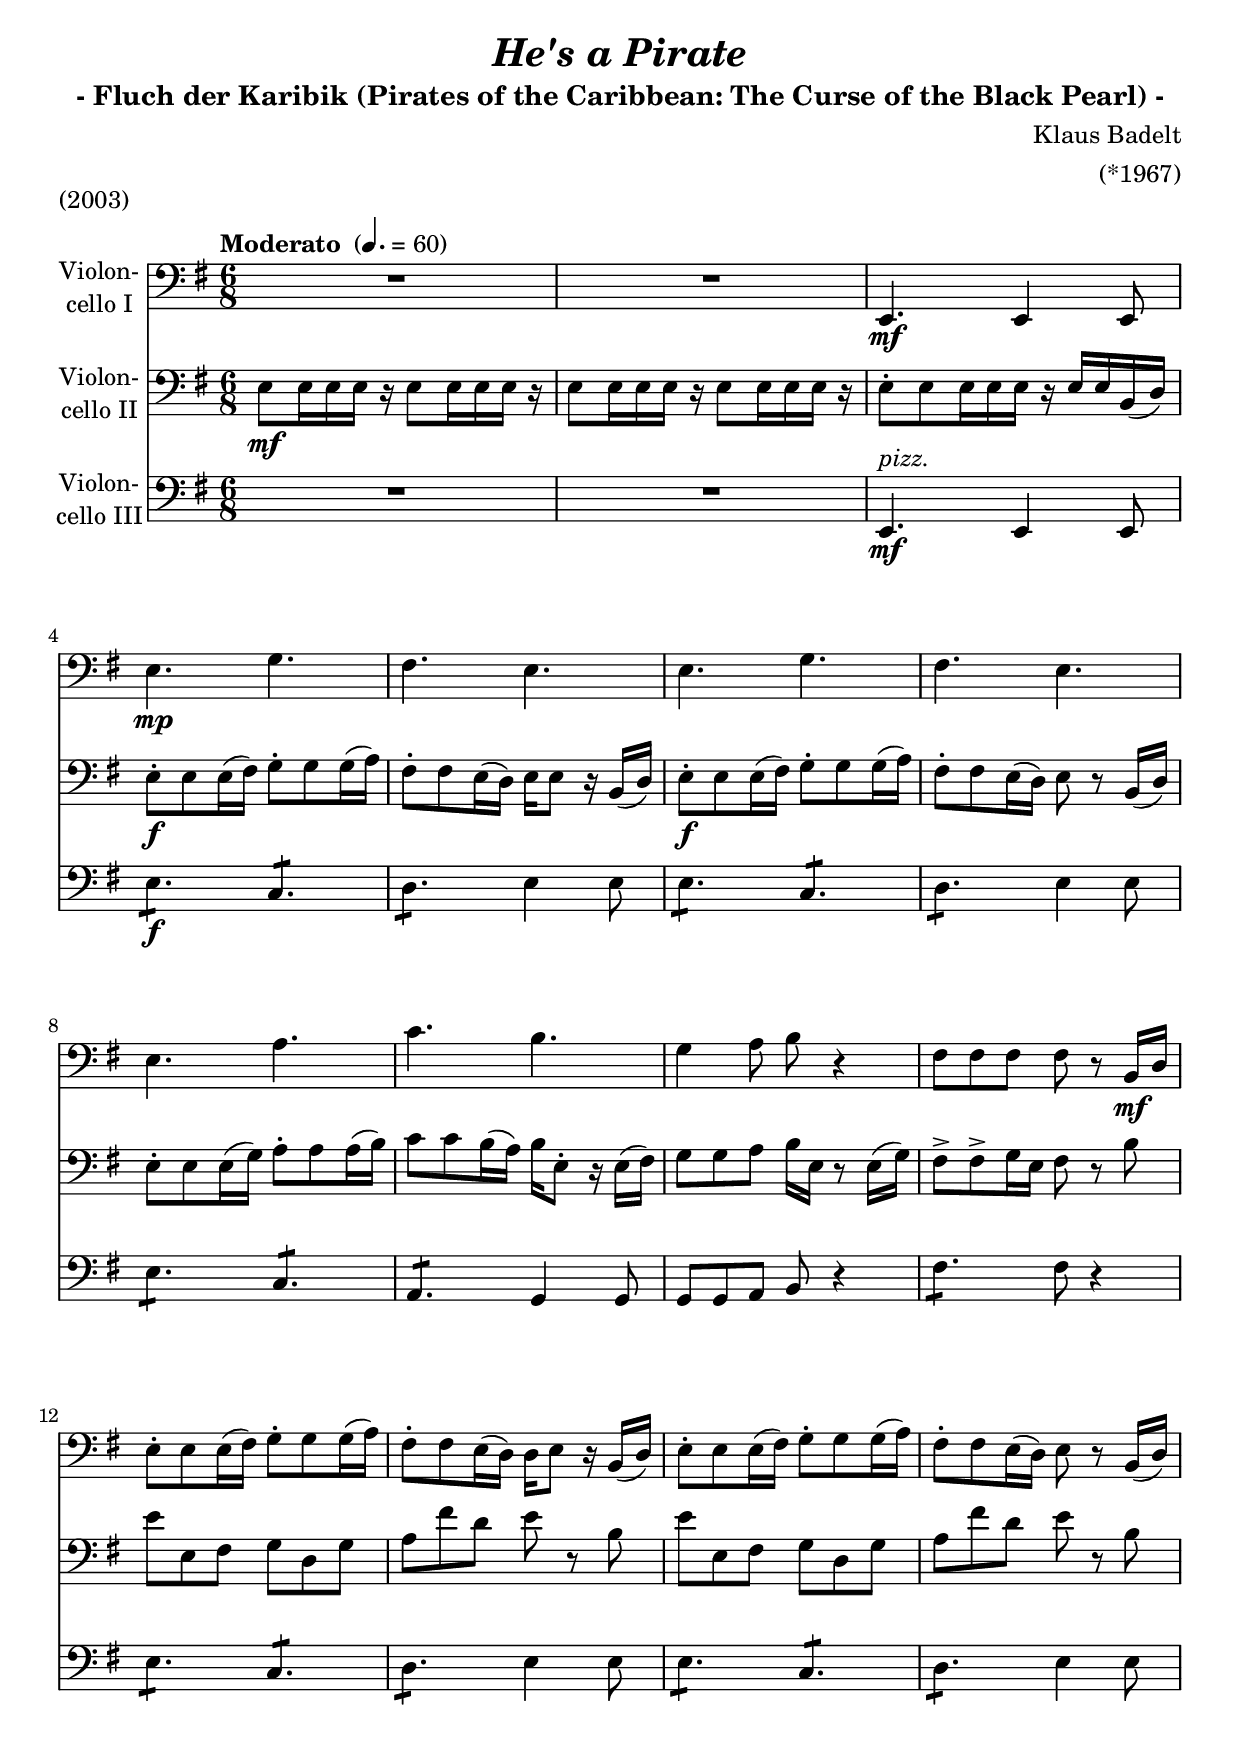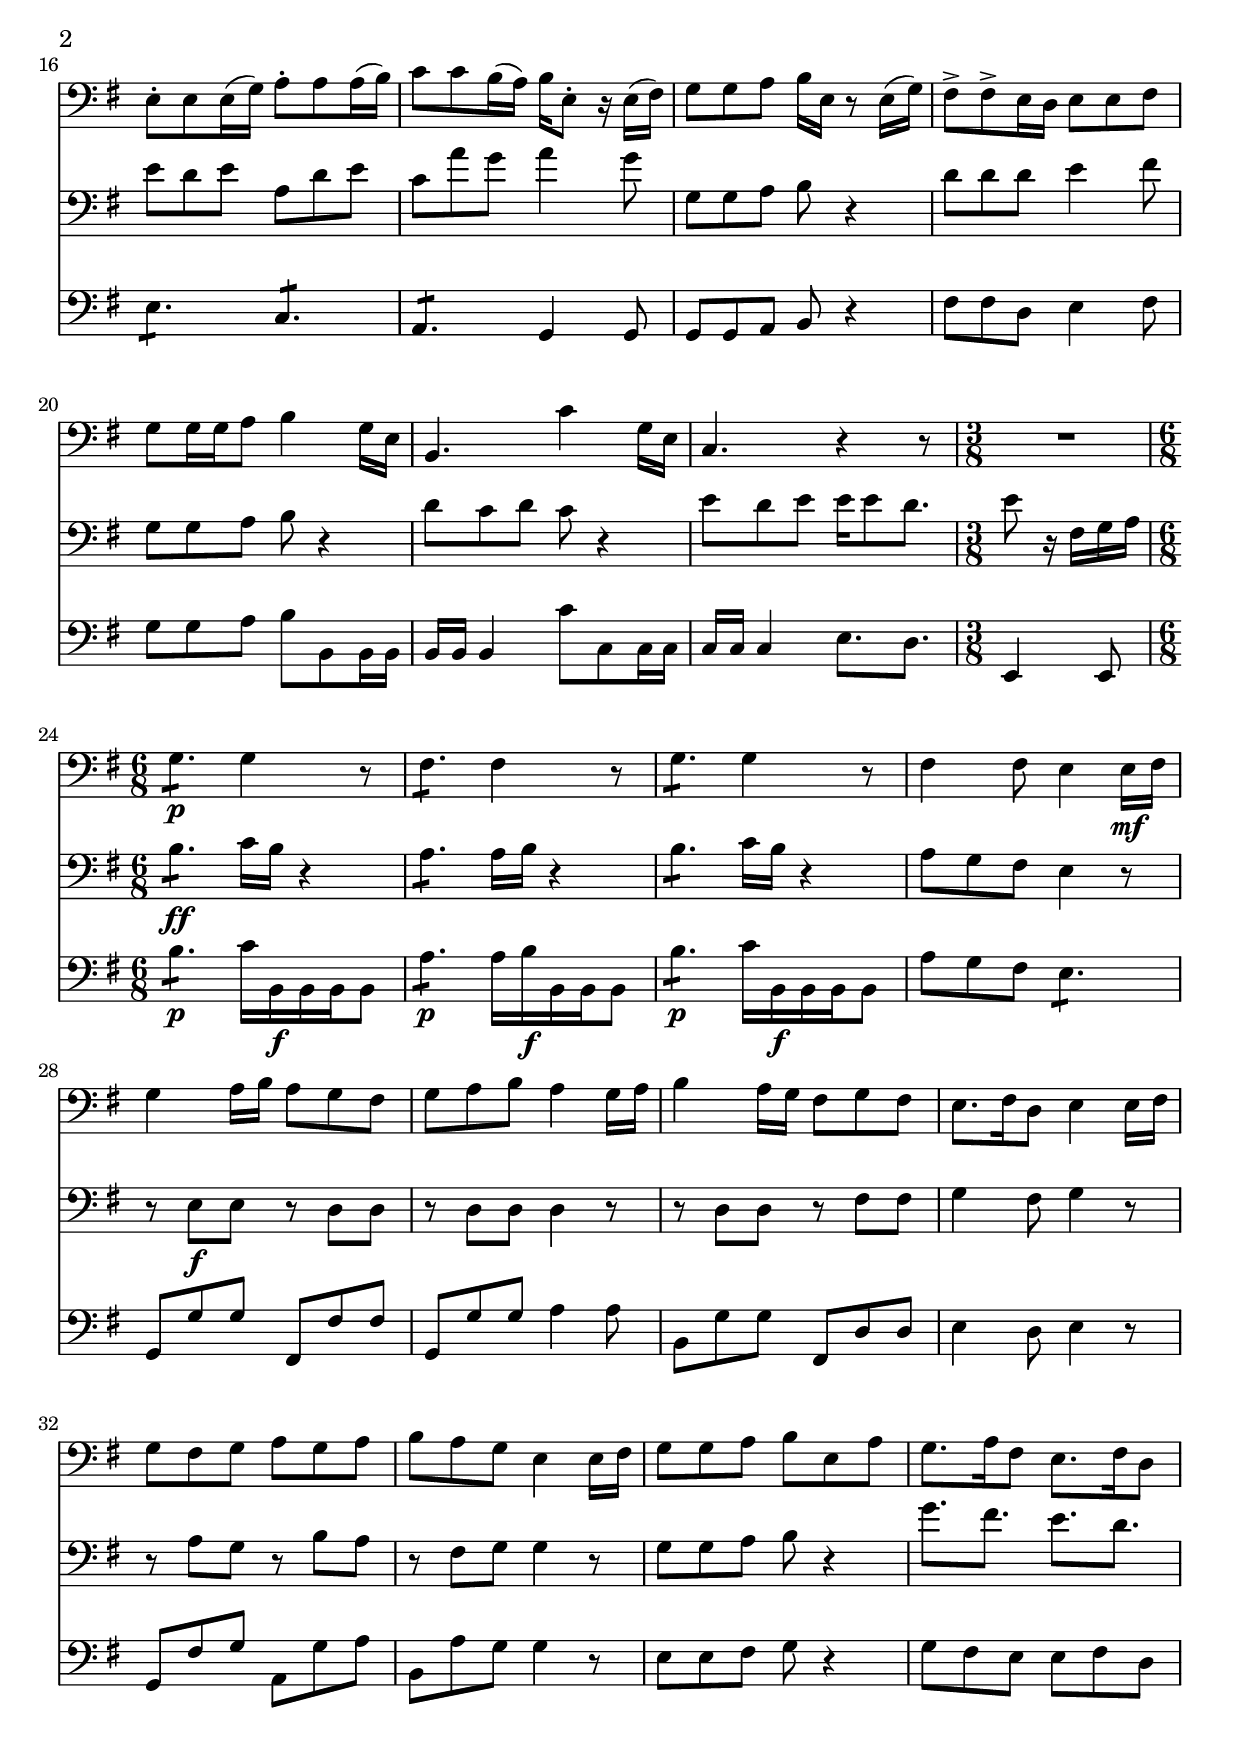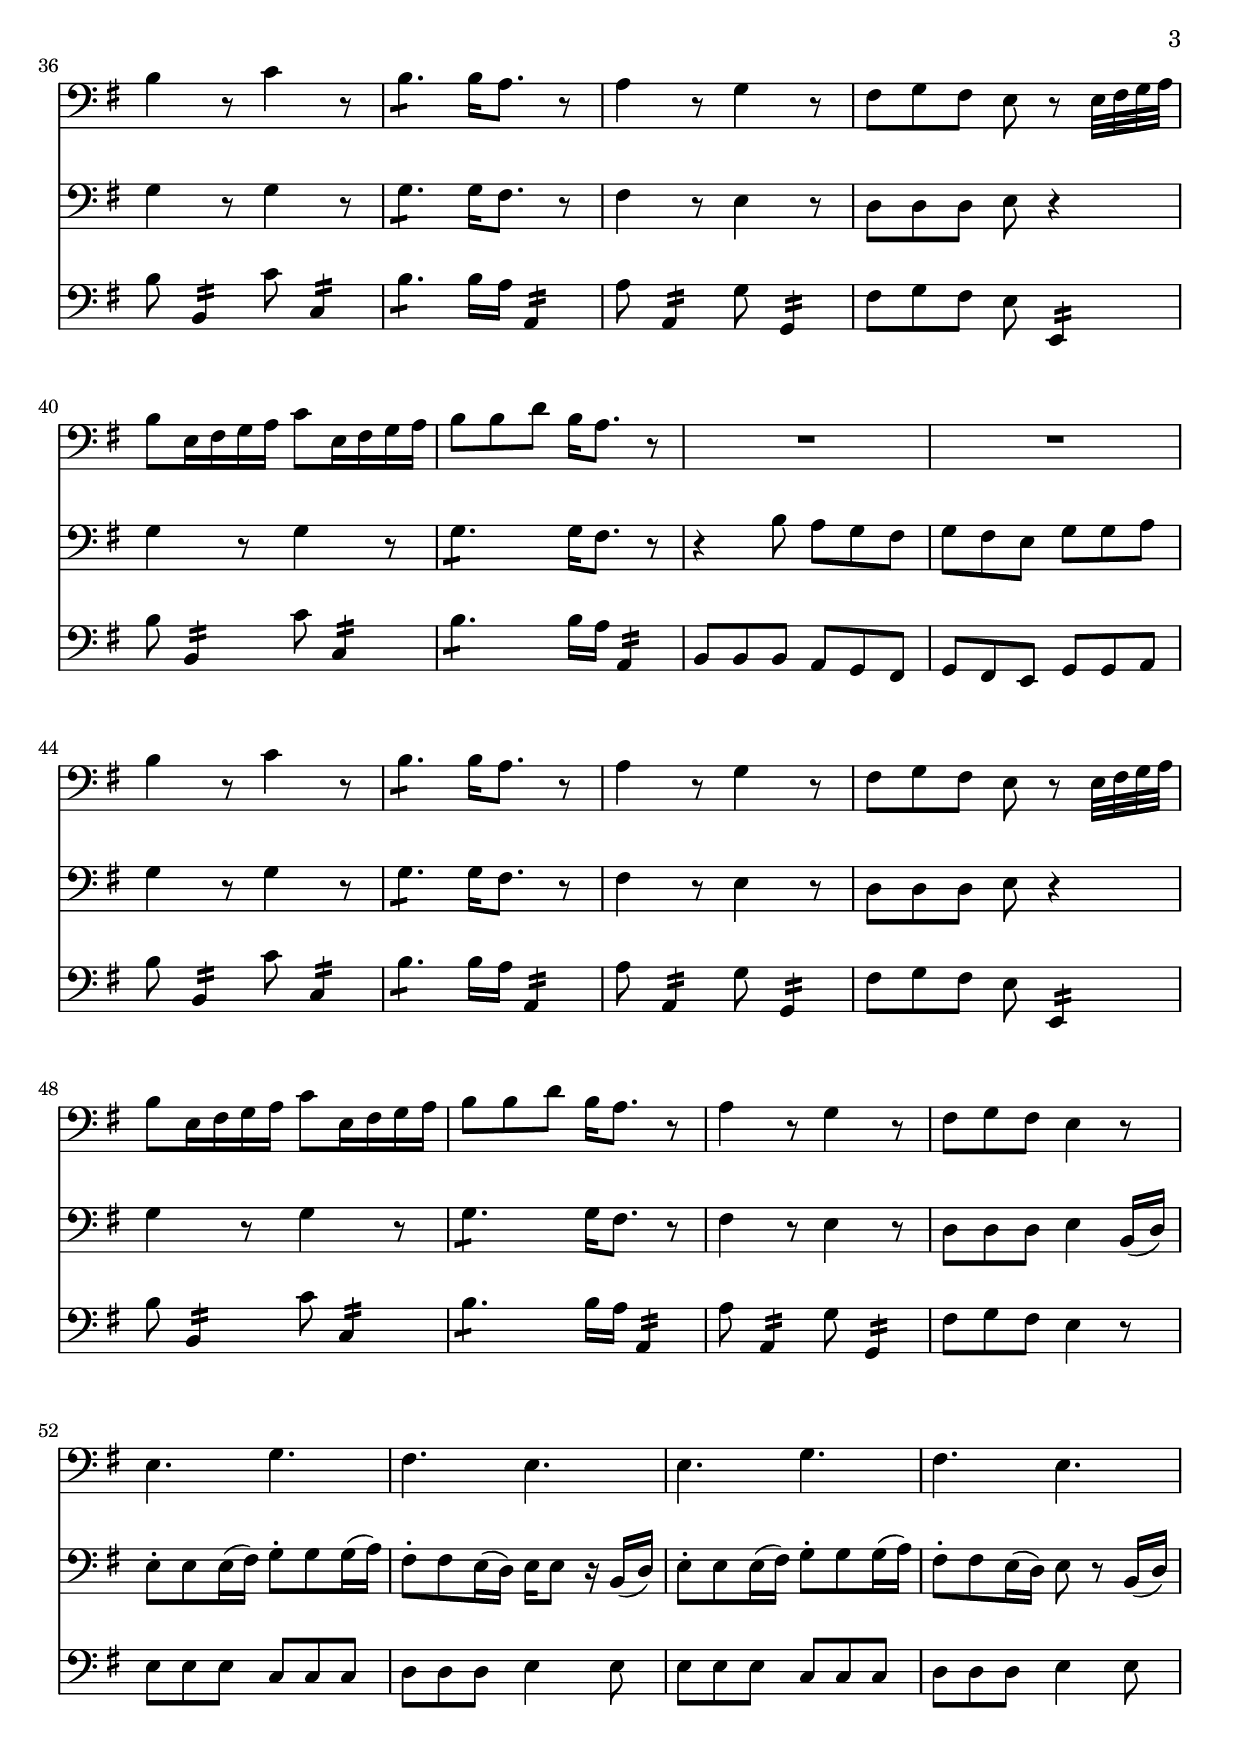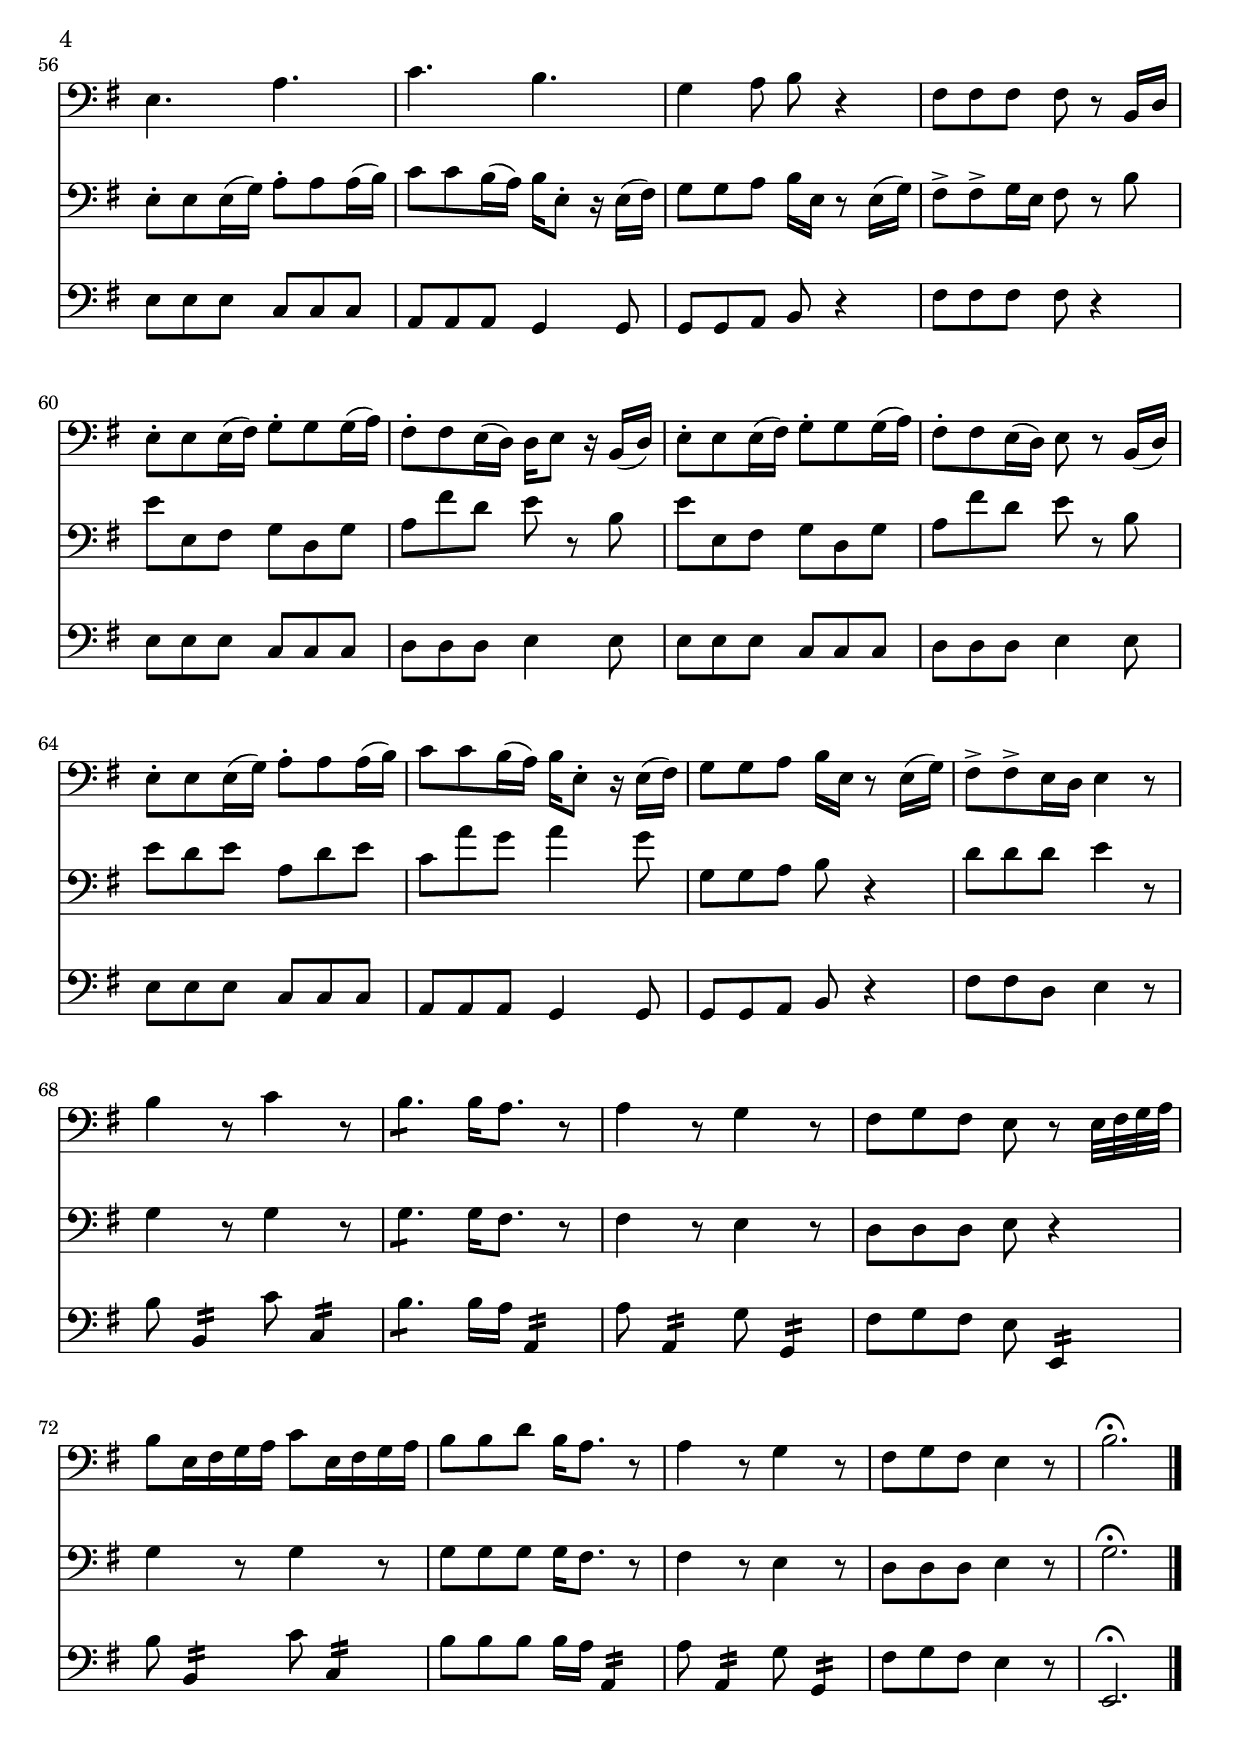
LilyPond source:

\version "2.18.2"
\include "deutsch.ly"

#(set-global-staff-size 21.3)

\header {
  title     = \markup \bold \italic "He's a Pirate"
  subtitle  = "- Fluch der Karibik (Pirates of the Caribbean: The Curse of the Black Pearl) -"
  composer  = "Klaus Badelt"
  arranger  = "(*1967)"
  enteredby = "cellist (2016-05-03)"
  piece     = "(2003)"
}

voiceconsts = {
  \key g \major
  \time 6/8
  \clef "bass"
  \tempo "Moderato " 4.=60
%  \numericTimeSignature
%  \compressFullBarRests
  \set tupletSpannerDuration = #(ly:make-moment 1 4)
  % Set default beaming for all staves
%  \set Timing.beamExceptions = #'()
%  \set Timing.baseMoment     = #(ly:make-moment 3 8)
%  \set Timing.beatStructure  = #'(1 1)
}

mist = "string ensemble 1"
%miba = "trombone"
%mivc = "bassoon"
mivc = "trombone"
mikl = "concertina"
miba = "electric bass (finger)"

pizz = \markup \italic "pizz."

va = \relative c, {
  \voiceconsts

  R2.*2
  e4.\mf e4 e8

  e'4.\mp g
  fis e
  e g
  fis e

  e a c h
  g4 a8 h r4
  fis8 fis fis fis r h,16\mf d

  e8-. e e16( fis) g8-. g g16( a)
  fis8-. fis e16( d) d e8 r16 h( d)
  e8-. e e16( fis) g8-. g g16( a)
  fis8-. fis e16( d) e8 r h16( d)

  e8-. e e16( g) a8-. a a16( h)
  c8 c h16( a) h e,8-. r16 e( fis)
  g8 g a h16 e, r8 e16( g)
  fis8-> fis-> e16 d e8 e fis

  g g16 g a8 h4 g16 e
  h4. c'4 g16 e
  c4. r4 r8 \time 3/8
  R4. \time 6/8

  \repeat tremolo 3 g'8\p g4 r8
  \repeat tremolo 3 fis fis4 r8
  \repeat tremolo 3 g g4 r8
  fis4 fis8 e4 e16\mf fis

  g4 a16 h a8 g fis
  g a h a4 g16 a
  h4 a16 g fis8 g fis
  e8. fis16 d8 e4 e16 fis
  g8 fis g a g a

  h a g e4 e16 fis
  g8 g a h e, a
  g8. a16 fis8 e8. fis16 d8
  h'4 r8 c4 r8
  \repeat tremolo 3 h h16 a8. r8

  a4 r8 g4 r8
  fis g fis e r e32 fis g a
  h8 e,16 fis g a c8 e,16 fis g a
  h8 h d h16 a8. r8

  R2.*2
  h4 r8 c4 r8
  \repeat tremolo 3 h h16 a8. r8

  a4 r8 g4 r8
  fis g fis e r e32 fis g a
  h8 e,16 fis g a c8 e,16 fis g a
  h8 h d h16 a8. r8

  a4 r8 g4 r8
  fis g fis e4 r8
  e4. g
  fis e

  e g
  fis e
  e a
  c h

  g4 a8 h r4
  fis8 fis fis fis r h,16 d
  e8-. e e16( fis) g8-. g g16( a)
  fis8-. fis e16( d) d e8 r16 h( d)

  e8-. e e16( fis) g8-. g g16( a)
  fis8-. fis e16( d) e8 r h16( d)
  e8-. e e16( g) a8-. a a16( h)
  c8 c h16( a) h e,8-. r16 e( fis)

  g8 g a h16 e, r8 e16( g)
  fis8-> fis-> e16 d e4 r8
  h'4 r8 c4 r8
  \repeat tremolo 3 h h16 a8. r8

  a4 r8 g4 r8
  fis g fis e r e32 fis g a
  h8 e,16 fis g a c8 e,16 fis g a
  h8 h d h16 a8. r8

  a4 r8 g4 r8
  fis g fis e4 r8
  h'2.\fermata \bar "|."
}

vb = \relative c {
  \voiceconsts

  e8\mf e16 e e r e8 e16 e e r
  e8 e16 e e r e8 e16 e e r
  e8[-. e e16 e e] r e e h( d)

  e8-.\f e e16( fis) g8-. g g16( a)
  fis8-. fis e16( d) e e8 r16 h( d)
  e8-.\f e e16( fis) g8-. g g16( a)
  fis8-. fis e16( d) e8 r h16( d)

  e8-. e e16( g) a8-. a a16( h)
  c8 c h16( a) h e,8-. r16 e( fis)
  g8 g a h16 e, r8 e16( g)
  fis8-> fis-> g16 e fis8 r h

  e e, fis g d g
  a fis' d e r h
  e e, fis g d g
  a fis' d e r h

  e d e a, d e
  c a' g a4 g8
  g, g a h r4
  d8 d d e4 fis8

  g, g a h r4
  d8 c d c r4
  e8 d e e16 e8 d8. \time 3/8
  e8 r16 fis, g a \time 6/8

  \repeat tremolo 3 h8\ff  c16 h r4
  \repeat tremolo 3 a8 a16 h r4
  \repeat tremolo 3 h8 c16 h r4
  a8 g fis e4 r8

  r e\f e r d d
  r d d d4 r8
  r d d r fis fis
  g4 fis8 g4 r8
  r a g r h a

  r fis g g4 r8
  g g a h r4
  g'8. fis e d
  g,4 r8 g4 r8
  \repeat tremolo 3 g g16 fis8. r8

  fis4 r8 e4 r8
  d d d e r4
  g r8 g4 r8
  \repeat tremolo 3 g g16 fis8. r8

  r4 h8 a g fis
  g fis e g g a
  g4 r8 g4 r8
  \repeat tremolo 3 g g16 fis8. r8

  fis4 r8 e4 r8
  d d d e r4
  g r8 g4 r8
  \repeat tremolo 3 g g16 fis8. r8

  fis4 r8 e4 r8
  d d d e4 h16( d)
  e8-. e e16( fis) g8-. g g16( a)
  fis8-. fis e16( d) e e8 r16 h( d)

  e8-. e e16( fis) g8-. g g16( a)
  fis8-. fis e16( d) e8 r h16( d)
  e8-. e e16( g) a8-. a a16( h)
  c8 c h16( a) h e,8-. r16 e( fis)

  g8 g a h16 e, r8 e16( g)
  fis8-> fis-> g16 e fis8 r h
  e e, fis g d g
  a fis' d e r h

  e e, fis g d g
  a fis' d e r h
  e d e a, d e
  c a' g a4 g8

  g, g a h r4
  d8 d d e4 r8
  g,4 r8 g4 r8
  \repeat tremolo 3 g g16 fis8. r8

  fis4 r8 e4 r8
  d d d e r4
  g4 r8 g4 r8
  g g g g16 fis8. r8

  fis4 r8 e4 r8
  d d d e4 r8
  g2.\fermata \bar "|."
}

vc = \relative c, {
  \voiceconsts

  R2.*2
  e4.^\pizz\mf e4 e8

  \repeat tremolo 3 e'\f \repeat tremolo 3 c
  \repeat tremolo 3 d e4 e8
  \repeat tremolo 3 e \repeat tremolo 3 c
  \repeat tremolo 3 d e4 e8

  \repeat tremolo 3 e \repeat tremolo 3 c
  \repeat tremolo 3 a g4 g8
  g g a h r4
  \repeat tremolo 3 fis'8 fis r4

  \repeat tremolo 3 e8 \repeat tremolo 3 c
  \repeat tremolo 3 d e4 e8
  \repeat tremolo 3 e \repeat tremolo 3 c
  \repeat tremolo 3 d e4 e8

  \repeat tremolo 3 e \repeat tremolo 3 c
  \repeat tremolo 3 a g4 g8
  g g a h r4
  fis'8 fis d e4 fis8

  g g a h h, h16 h
  h h h4 c'8 c, c16 c
  c c c4 e8. d \time 3/8
  e,4 e8 \time 6/8

  \repeat tremolo 3 h''\p c16 h,\f h h h8
  \repeat tremolo 3 a'\p a16 h\f h, h h8
  \repeat tremolo 3 h'\p c16 h,\f h h h8
  a' g fis \repeat tremolo 3 e

  g, g' g fis, fis' fis
  g, g' g a4 a8
  h, g' g fis, d' d
  e4 d8 e4 r8
  g, fis' g a, g' a

  h, a' g g4 r8
  e e fis g r4
  g8 fis e e fis d
  h' \repeat tremolo 4 h,16 c'8 \repeat tremolo 4 c,16
  \repeat tremolo 3 h'8 h16 a \repeat tremolo 4 a,

  a'8 \repeat tremolo 4 a,16 g'8 \repeat tremolo 4 g,16
  fis'8 g fis e \repeat tremolo 4 e,16
  h''8 \repeat tremolo 4 h,16 c'8 \repeat tremolo 4 c,16
  \repeat tremolo 3 h'8 h16 a \repeat tremolo 4 a,

  h8 h h a g fis
  g fis e g g a
  h' \repeat tremolo 4 h,16 c'8 \repeat tremolo 4 c,16
  \repeat tremolo 3 h'8 h16 a \repeat tremolo 4 a,

  a'8 \repeat tremolo 4 a,16 g'8 \repeat tremolo 4 g,16
  fis'8 g fis e \repeat tremolo 4 e,16
  h''8 \repeat tremolo 4 h,16 c'8 \repeat tremolo 4 c,16
  \repeat tremolo 3 h'8 h16 a \repeat tremolo 4 a,

  a'8 \repeat tremolo 4 a,16 g'8 \repeat tremolo 4 g,16
  fis'8 g fis e4 r8
  e e e c c c
  d d d e4 e8

  e e e c c c
  d d d e4 e8
  e e e c c c
  a a a g4 g8

  g g a h r4
  fis'8 fis fis fis r4
  e8 e e c c c
  d d d e4 e8

  e e e c c c
  d d d e4 e8
  e e e c c c
  a a a g4 g8

  g g a h r4
  fis'8 fis d e4 r8
  h' \repeat tremolo 4 h,16 c'8 \repeat tremolo 4 c,16
  \repeat tremolo 3 h'8 h16 a \repeat tremolo 4 a,

  a'8 \repeat tremolo 4 a,16 g'8 \repeat tremolo 4 g,16
  fis'8 g fis e \repeat tremolo 4 e,16
  h''8 \repeat tremolo 4 h,16 c'8 \repeat tremolo 4 c,16
  h'8 h h h16 a \repeat tremolo 4 a,
  
  a'8 \repeat tremolo 4 a,16 g'8 \repeat tremolo 4 g,16
  fis'8 g fis e4 r8
  e,2.\fermata \bar "|."
}


music = <<
      \new Staff {
        \set Staff.midiInstrument = \mivc
        \set Staff.instrumentName = \markup \center-column { "Violon-" "cello I" }
        \transpose g g { \va }
      }

      \new Staff {
        \set Staff.midiInstrument = \mivc
        \set Staff.instrumentName = \markup \center-column { "Violon-" "cello II" }
        \transpose g g { \vb }
      }

      \new Staff {
        \set Staff.midiInstrument = \miba
        \set Staff.instrumentName = \markup \center-column { "Violon-" "cello III" }
        \transpose g g { \vc }
      }
>>

\book {
  \score {
   \music
    \layout {}
  }

  \score {
    \unfoldRepeats \music

    \midi {
      \context {
        \Score
      }
    }
  }
}
